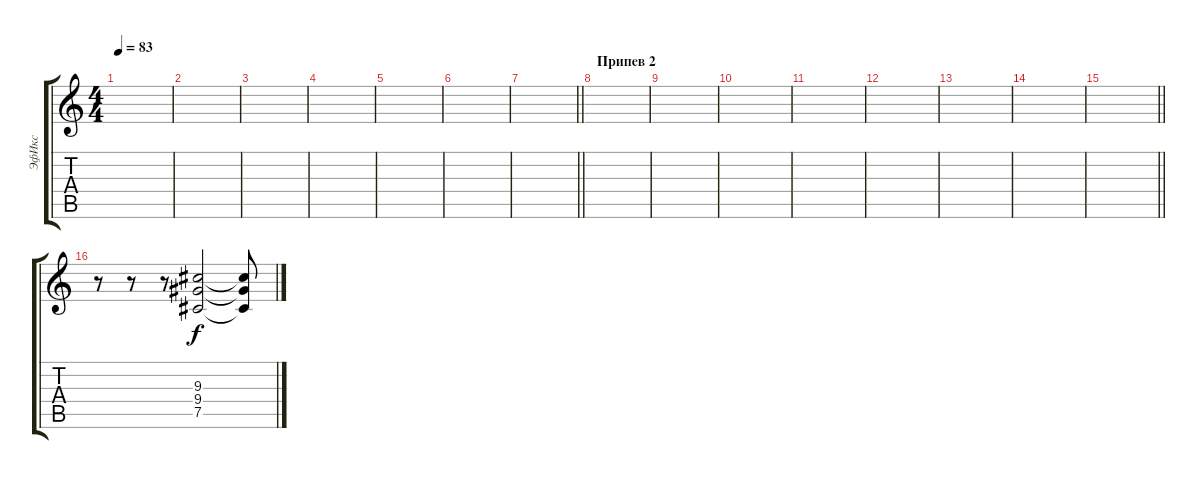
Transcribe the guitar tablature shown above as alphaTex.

\track ("ЭфИкс" "ЭфИкс") {instrument distortionguitar}
\staff {score tabs}
\tuning (Db4 Ab3 E3 B2 Gb2 B1) {hide}
\ts (4 4)
\tempo 83
\clef g2
\ks c
|
|
|
|
|
|
\barLineRight lightlight
|
\section ("" "Припев 2")
|
|
|
|
|
|
|
\barLineRight lightlight
|
r.8{instrument stringensemble1} r.8 r.8{volume 0} (9.3 9.4 7.5).2{volume 9} (9.3{t} 9.4{t} 7.5{t}).8
